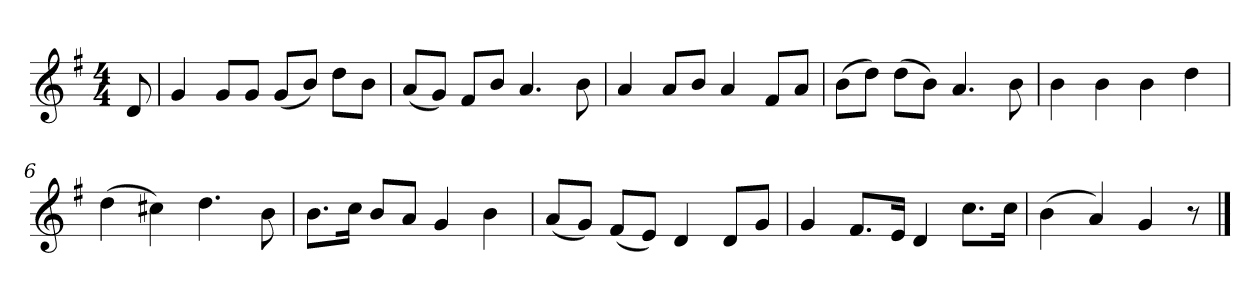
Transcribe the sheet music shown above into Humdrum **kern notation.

**kern
*part1
*staff1
*k[f#]
*M4/4
*MM120
=
8d
=1
4g
8gL
8gJ
(8gL
8bJ)
8ddL
8bJ
=2
(8aL
8gJ)
8f#L
8bJ
4.a
8b
=3
4a
8aL
8bJ
4a
8f#L
8aJ
=4
(8bL
8ddJ)
(8ddL
8bJ)
4.a
8b
=5
4b
4b
4b
4dd
=6
(4dd
4cc#X)
4.dd
8b
=7
8.bL
16ccJk
8bL
8aJ
4g
4b
=8
(8aL
8gJ)
(8f#L
8eJ)
4d
8dL
8gJ
=9
4g
8.f#L
16eJk
4d
8.ccL
16ccJk
=10
(4b
4a)
4g
8r
==
*-
